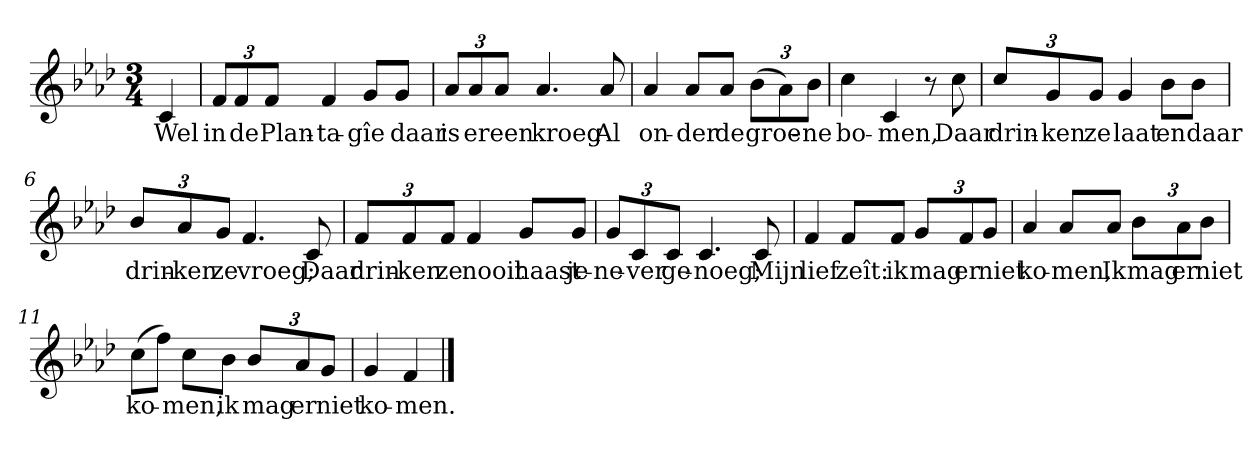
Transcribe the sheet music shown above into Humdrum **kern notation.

**kern	**text
*part1	*part1
*staff1	*staff1
*clefG2	*
*k[b-e-a-d-]	*
*f:	*
*M3/4	*
*MM120	*
=	=
4c	Wel
=1	=1
12f/L	in
12f/	de
12f/J	Plan-
4f	-ta-
8g/L	-gîe
8g/J	daar
=2	=2
12a-/L	is
12a-/	er
12a-/J	een
4.a-	kroeg
8a-	Al
=3	=3
4a-	on-
8a-/L	-der
8a-/J	de
(12b-\L	groe-
12a-\)	.
12b-\J	-ne
=4	=4
4cc	bo-
4c	-men,
8r	.
8cc	Daar
=5	=5
12cc/L	drin-
12g/	-ken
12g/J	ze
4g	laat
8b-\L	en
8b-\J	daar
=6	=6
12b-/L	drin-
12a-/	-ken
12g/J	ze
4.f	vroeg;
8c	Daar
=7	=7
12f/L	drin-
12f/	-ken
12f/J	ze
4f	nooit
8g/L	haast
8g/J	je-
=8	=8
12g/L	-ne-
12c/	-ver
12c/J	ge-
4.c	-noeg;
8c	Mijn
=9	=9
4f	lief
8f/L	zeît:
8f/J	ik
12g/L	mag
12f/	er
12g/J	niet
=10	=10
4a-	ko-
8a-/L	-men,
8a-/J	Ik
12b-\L	mag
12a-\	er
12b-\J	niet
=11	=11
(8cc\L	ko-
8ff\J)	.
8cc\L	-men,
8b-\J	ik
12b-/L	mag
12a-/	er
12g/J	niet
=12	=12
4g	ko-
4f	-men.
==	==
*-	*-
